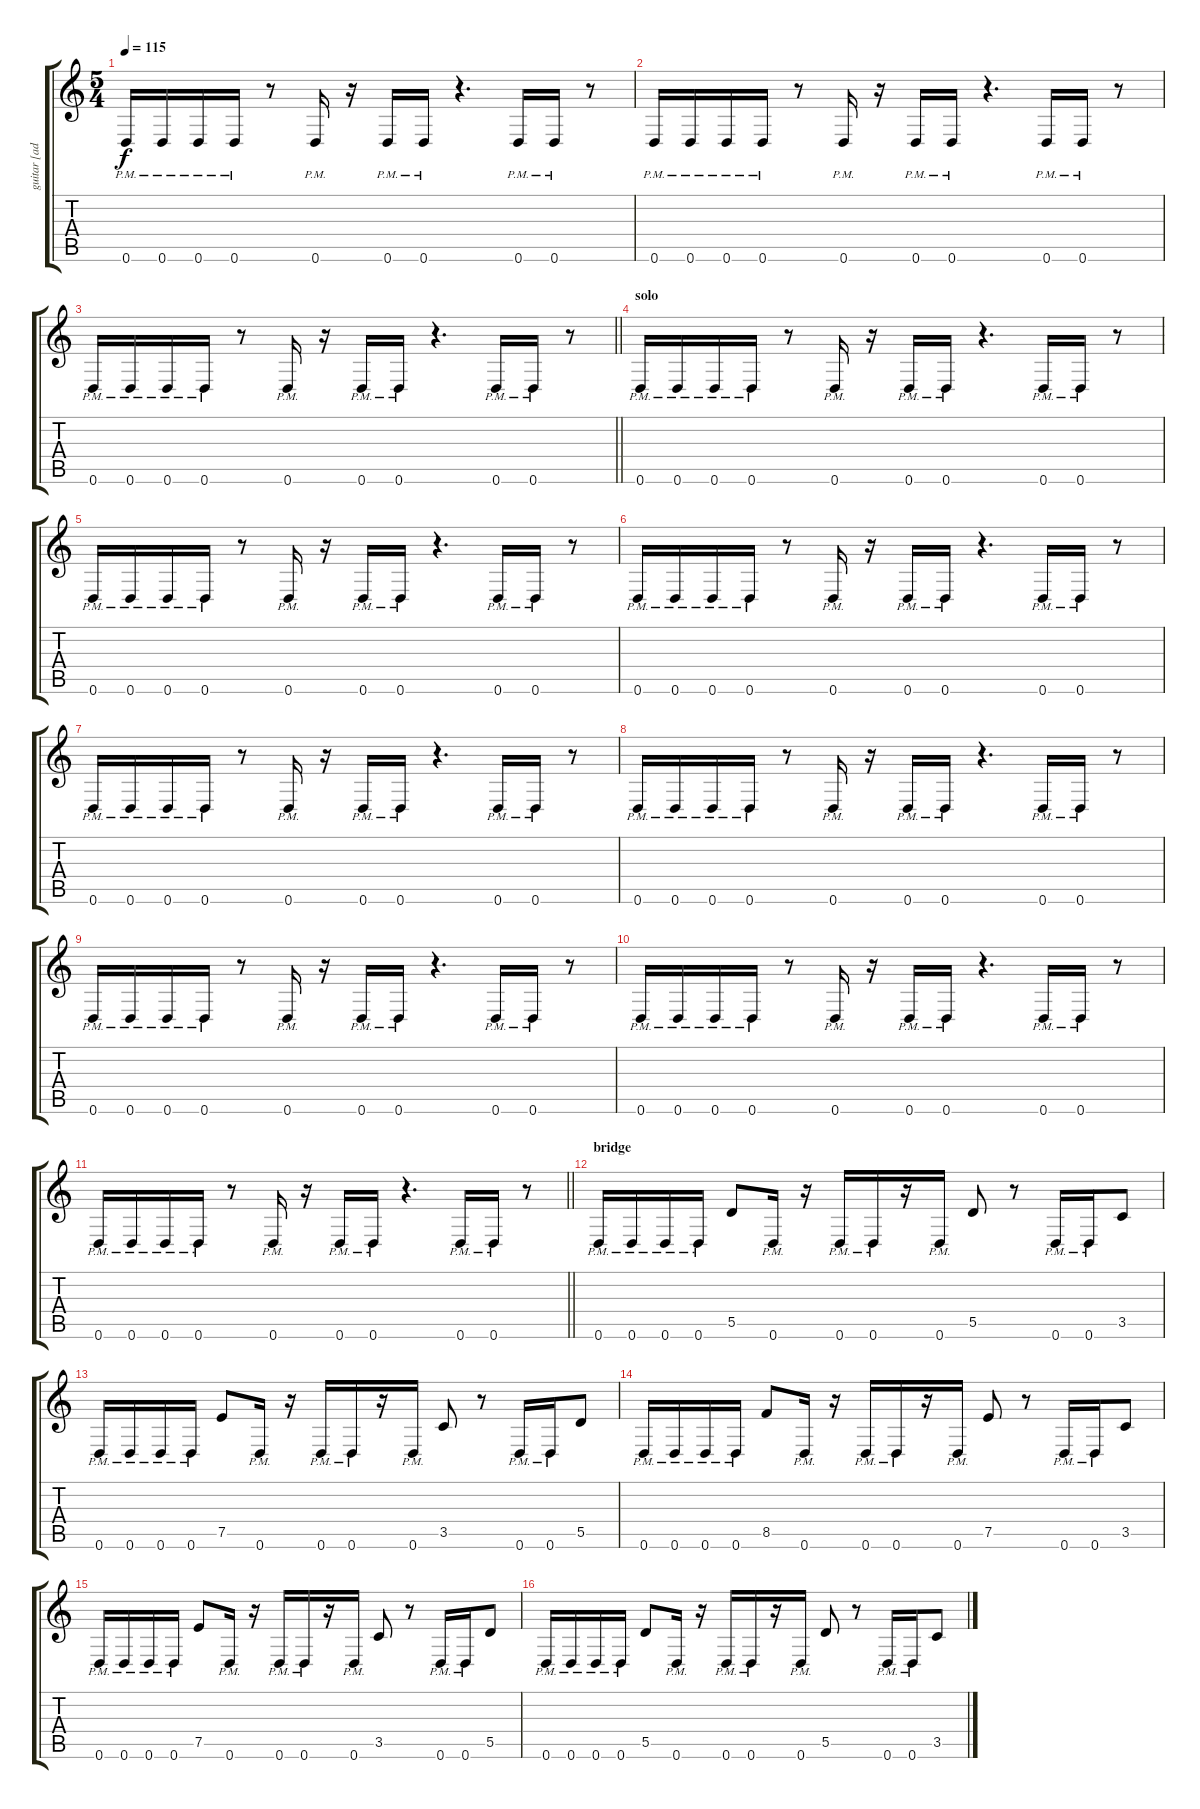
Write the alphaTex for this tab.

\track ("guitar [adam jones]" "guitar [ad") {instrument distortionguitar}
\staff {score tabs}
\tuning (E4 B3 G3 D3 A2 D2) {hide}
\ts (5 4)
\tempo 115
\clef g2
\ks c
0.6{pm}.16{dy f} 0.6{pm}.16 0.6{pm}.16 0.6{pm}.16 r.8 0.6{pm}.16 r.16 0.6{pm}.16 0.6{pm}.16 r.4{d} 0.6{pm}.16 0.6{pm}.16 r.8 |
0.6{pm}.16 0.6{pm}.16 0.6{pm}.16 0.6{pm}.16 r.8 0.6{pm}.16 r.16 0.6{pm}.16 0.6{pm}.16 r.4{d} 0.6{pm}.16 0.6{pm}.16 r.8 |
\barLineRight lightlight
0.6{pm}.16 0.6{pm}.16 0.6{pm}.16 0.6{pm}.16 r.8 0.6{pm}.16 r.16 0.6{pm}.16 0.6{pm}.16 r.4{d} 0.6{pm}.16 0.6{pm}.16 r.8 |
\section ("" "solo")
0.6{pm}.16 0.6{pm}.16 0.6{pm}.16 0.6{pm}.16 r.8 0.6{pm}.16 r.16 0.6{pm}.16 0.6{pm}.16 r.4{d} 0.6{pm}.16 0.6{pm}.16 r.8 |
0.6{pm}.16 0.6{pm}.16 0.6{pm}.16 0.6{pm}.16 r.8 0.6{pm}.16 r.16 0.6{pm}.16 0.6{pm}.16 r.4{d} 0.6{pm}.16 0.6{pm}.16 r.8 |
0.6{pm}.16 0.6{pm}.16 0.6{pm}.16 0.6{pm}.16 r.8 0.6{pm}.16 r.16 0.6{pm}.16 0.6{pm}.16 r.4{d} 0.6{pm}.16 0.6{pm}.16 r.8 |
0.6{pm}.16 0.6{pm}.16 0.6{pm}.16 0.6{pm}.16 r.8 0.6{pm}.16 r.16 0.6{pm}.16 0.6{pm}.16 r.4{d} 0.6{pm}.16 0.6{pm}.16 r.8 |
0.6{pm}.16 0.6{pm}.16 0.6{pm}.16 0.6{pm}.16 r.8 0.6{pm}.16 r.16 0.6{pm}.16 0.6{pm}.16 r.4{d} 0.6{pm}.16 0.6{pm}.16 r.8 |
0.6{pm}.16 0.6{pm}.16 0.6{pm}.16 0.6{pm}.16 r.8 0.6{pm}.16 r.16 0.6{pm}.16 0.6{pm}.16 r.4{d} 0.6{pm}.16 0.6{pm}.16 r.8 |
0.6{pm}.16 0.6{pm}.16 0.6{pm}.16 0.6{pm}.16 r.8 0.6{pm}.16 r.16 0.6{pm}.16 0.6{pm}.16 r.4{d} 0.6{pm}.16 0.6{pm}.16 r.8 |
\barLineRight lightlight
0.6{pm}.16 0.6{pm}.16 0.6{pm}.16 0.6{pm}.16 r.8 0.6{pm}.16 r.16 0.6{pm}.16 0.6{pm}.16 r.4{d} 0.6{pm}.16 0.6{pm}.16 r.8 |
\section ("" "bridge")
0.6{pm}.16 0.6{pm}.16 0.6{pm}.16 0.6{pm}.16 5.5.8 0.6{pm}.16 r.16 0.6{pm}.16 0.6{pm}.16 r.16 0.6{pm}.16 5.5.8 r.8 0.6{pm}.16 0.6{pm}.16 3.5.8 |
0.6{pm}.16 0.6{pm}.16 0.6{pm}.16 0.6{pm}.16 7.5.8 0.6{pm}.16 r.16 0.6{pm}.16 0.6{pm}.16 r.16 0.6{pm}.16 3.5.8 r.8 0.6{pm}.16 0.6{pm}.16 5.5.8 |
0.6{pm}.16 0.6{pm}.16 0.6{pm}.16 0.6{pm}.16 8.5.8 0.6{pm}.16 r.16 0.6{pm}.16 0.6{pm}.16 r.16 0.6{pm}.16 7.5.8 r.8 0.6{pm}.16 0.6{pm}.16 3.5.8 |
0.6{pm}.16 0.6{pm}.16 0.6{pm}.16 0.6{pm}.16 7.5.8 0.6{pm}.16 r.16 0.6{pm}.16 0.6{pm}.16 r.16 0.6{pm}.16 3.5.8 r.8 0.6{pm}.16 0.6{pm}.16 5.5.8 |
0.6{pm}.16 0.6{pm}.16 0.6{pm}.16 0.6{pm}.16 5.5.8 0.6{pm}.16 r.16 0.6{pm}.16 0.6{pm}.16 r.16 0.6{pm}.16 5.5.8 r.8 0.6{pm}.16 0.6{pm}.16 3.5.8
